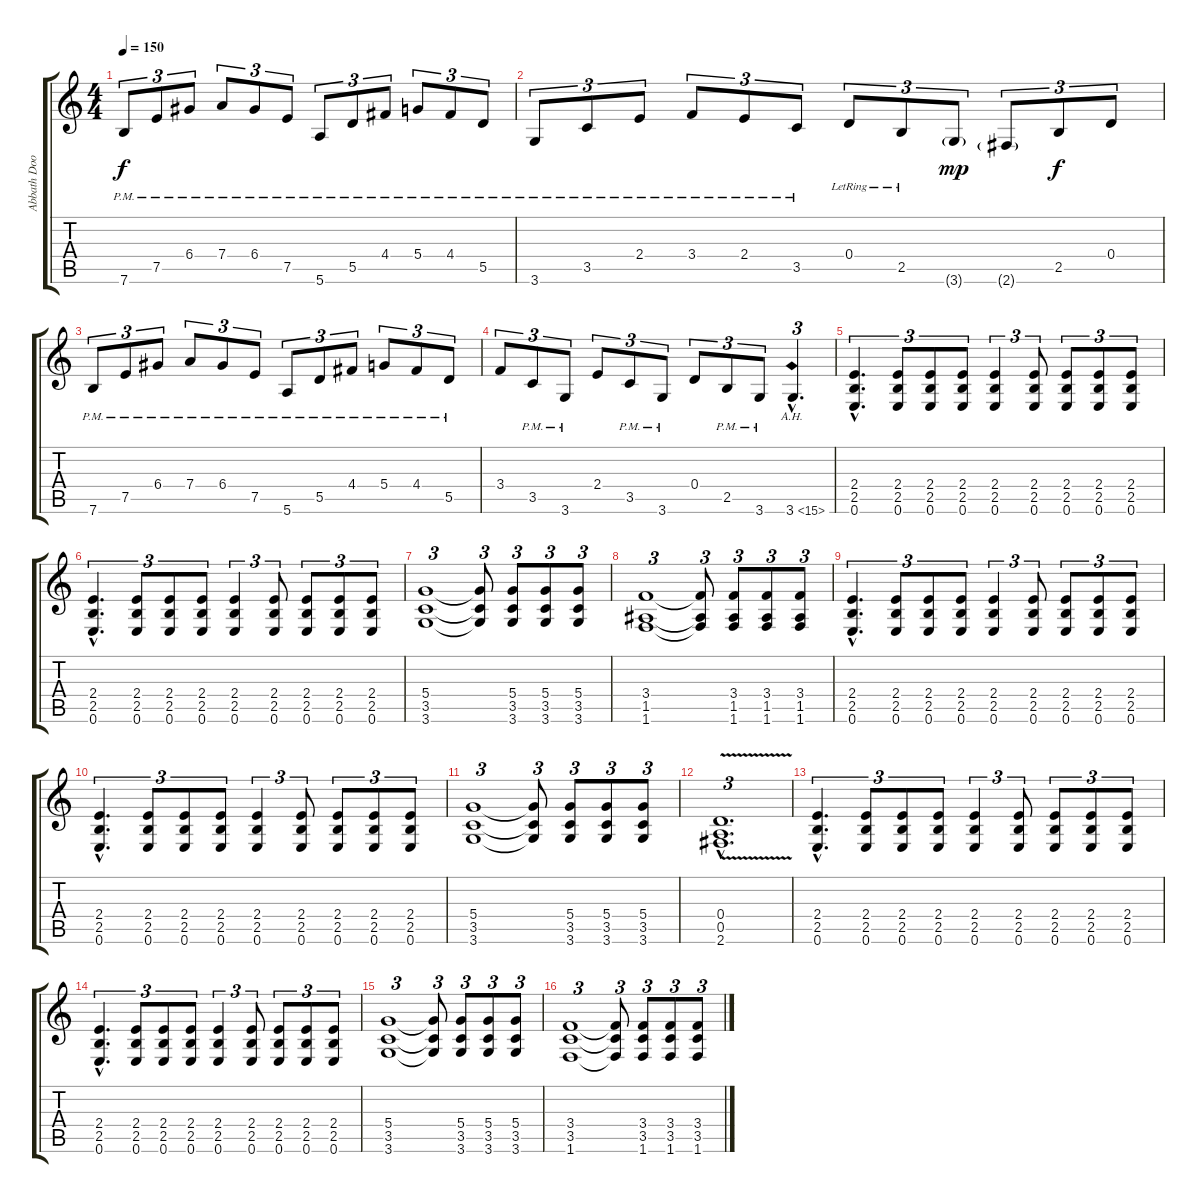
\track ("Abbath Doom Occulta (Guitar)" "Abbath Doo") {instrument distortionguitar}
\staff {score tabs}
\tuning (E4 B3 G3 D3 A2 E2) {hide}
\ts (4 4)
\tempo 150
\clef g2
\ks c
7.6{pm}.8{tu (3 2) dy f instrument distortionguitar} 7.5{pm}.8{tu (3 2)} 6.4{pm}.8{tu (3 2)} 7.4{pm}.8{tu (3 2)} 6.4{pm}.8{tu (3 2)} 7.5{pm}.8{tu (3 2)} 5.6{pm}.8{tu (3 2)} 5.5{pm}.8{tu (3 2)} 4.4{pm}.8{tu (3 2)} 5.4{pm}.8{tu (3 2)} 4.4{pm}.8{tu (3 2)} 5.5{pm}.8{tu (3 2)} |
3.6{pm}.8{tu (3 2)} 3.5{pm}.8{tu (3 2)} 2.4{pm}.8{tu (3 2)} 3.4{pm}.8{tu (3 2)} 2.4{pm}.8{tu (3 2)} 3.5{pm}.8{tu (3 2)} 0.4{lr}.8{tu (3 2)} 2.5{lr}.8{tu (3 2)} 3.6{g}.8{tu (3 2) dy mp} 2.6{g}.8{tu (3 2)} 2.5.8{tu (3 2) dy f} 0.4.8{tu (3 2)} |
7.6{pm}.8{tu (3 2)} 7.5{pm}.8{tu (3 2)} 6.4{pm}.8{tu (3 2)} 7.4{pm}.8{tu (3 2)} 6.4{pm}.8{tu (3 2)} 7.5{pm}.8{tu (3 2)} 5.6{pm}.8{tu (3 2)} 5.5{pm}.8{tu (3 2)} 4.4{pm}.8{tu (3 2)} 5.4{pm}.8{tu (3 2)} 4.4{pm}.8{tu (3 2)} 5.5{pm}.8{tu (3 2)} |
3.4.8{tu (3 2)} 3.5{pm}.8{tu (3 2)} 3.6{pm}.8{tu (3 2)} 2.4.8{tu (3 2)} 3.5{pm}.8{tu (3 2)} 3.6{pm}.8{tu (3 2)} 0.4.8{tu (3 2)} 2.5{pm}.8{tu (3 2)} 3.6{pm}.8{tu (3 2)} 3.6{ah 12 hac}.4{d tu (3 2) instrument guitarharmonics} |
(2.4{hac} 2.5{hac} 0.6{hac}).4{d tu (3 2) instrument distortionguitar} (2.4 2.5 0.6).8{tu (3 2)} (2.4 2.5 0.6).8{tu (3 2)} (2.4 2.5 0.6).8{tu (3 2)} (2.4 2.5 0.6).4{tu (3 2)} (2.4 2.5 0.6).8{tu (3 2)} (2.4 2.5 0.6).8{tu (3 2)} (2.4 2.5 0.6).8{tu (3 2)} (2.4 2.5 0.6).8{tu (3 2)} |
(2.4{hac} 2.5{hac} 0.6{hac}).4{d tu (3 2)} (2.4 2.5 0.6).8{tu (3 2)} (2.4 2.5 0.6).8{tu (3 2)} (2.4 2.5 0.6).8{tu (3 2)} (2.4 2.5 0.6).4{tu (3 2)} (2.4 2.5 0.6).8{tu (3 2)} (2.4 2.5 0.6).8{tu (3 2)} (2.4 2.5 0.6).8{tu (3 2)} (2.4 2.5 0.6).8{tu (3 2)} |
(5.4 3.5 3.6).1{tu (3 2)} (5.4{t} 3.5{t} 3.6{t}).8{tu (3 2)} (5.4 3.5 3.6).8{tu (3 2)} (5.4 3.5 3.6).8{tu (3 2)} (5.4 3.5 3.6).8{tu (3 2)} |
(3.4 1.5 1.6).1{tu (3 2)} (3.4{t} 1.5{t} 1.6{t}).8{tu (3 2)} (3.4 1.5 1.6).8{tu (3 2)} (3.4 1.5 1.6).8{tu (3 2)} (3.4 1.5 1.6).8{tu (3 2)} |
(2.4{hac} 2.5{hac} 0.6{hac}).4{d tu (3 2)} (2.4 2.5 0.6).8{tu (3 2)} (2.4 2.5 0.6).8{tu (3 2)} (2.4 2.5 0.6).8{tu (3 2)} (2.4 2.5 0.6).4{tu (3 2)} (2.4 2.5 0.6).8{tu (3 2)} (2.4 2.5 0.6).8{tu (3 2)} (2.4 2.5 0.6).8{tu (3 2)} (2.4 2.5 0.6).8{tu (3 2)} |
(2.4{hac} 2.5{hac} 0.6{hac}).4{d tu (3 2)} (2.4 2.5 0.6).8{tu (3 2)} (2.4 2.5 0.6).8{tu (3 2)} (2.4 2.5 0.6).8{tu (3 2)} (2.4 2.5 0.6).4{tu (3 2)} (2.4 2.5 0.6).8{tu (3 2)} (2.4 2.5 0.6).8{tu (3 2)} (2.4 2.5 0.6).8{tu (3 2)} (2.4 2.5 0.6).8{tu (3 2)} |
(5.4 3.5 3.6).1{tu (3 2)} (5.4{t} 3.5{t} 3.6{t}).8{tu (3 2)} (5.4 3.5 3.6).8{tu (3 2)} (5.4 3.5 3.6).8{tu (3 2)} (5.4 3.5 3.6).8{tu (3 2)} |
(0.4{hac} 0.5{hac} 2.6{v hac}).1{d tu (3 2)} |
(2.4{hac} 2.5{hac} 0.6{hac}).4{d tu (3 2)} (2.4 2.5 0.6).8{tu (3 2)} (2.4 2.5 0.6).8{tu (3 2)} (2.4 2.5 0.6).8{tu (3 2)} (2.4 2.5 0.6).4{tu (3 2)} (2.4 2.5 0.6).8{tu (3 2)} (2.4 2.5 0.6).8{tu (3 2)} (2.4 2.5 0.6).8{tu (3 2)} (2.4 2.5 0.6).8{tu (3 2)} |
(2.4{hac} 2.5{hac} 0.6{hac}).4{d tu (3 2)} (2.4 2.5 0.6).8{tu (3 2)} (2.4 2.5 0.6).8{tu (3 2)} (2.4 2.5 0.6).8{tu (3 2)} (2.4 2.5 0.6).4{tu (3 2)} (2.4 2.5 0.6).8{tu (3 2)} (2.4 2.5 0.6).8{tu (3 2)} (2.4 2.5 0.6).8{tu (3 2)} (2.4 2.5 0.6).8{tu (3 2)} |
(5.4 3.5 3.6).1{tu (3 2)} (5.4{t} 3.5{t} 3.6{t}).8{tu (3 2)} (5.4 3.5 3.6).8{tu (3 2)} (5.4 3.5 3.6).8{tu (3 2)} (5.4 3.5 3.6).8{tu (3 2)} |
(3.4 3.5 1.6).1{tu (3 2)} (3.4{t} 3.5{t} 1.6{t}).8{tu (3 2)} (3.4 3.5 1.6).8{tu (3 2)} (3.4 3.5 1.6).8{tu (3 2)} (3.4 3.5 1.6).8{tu (3 2)}
